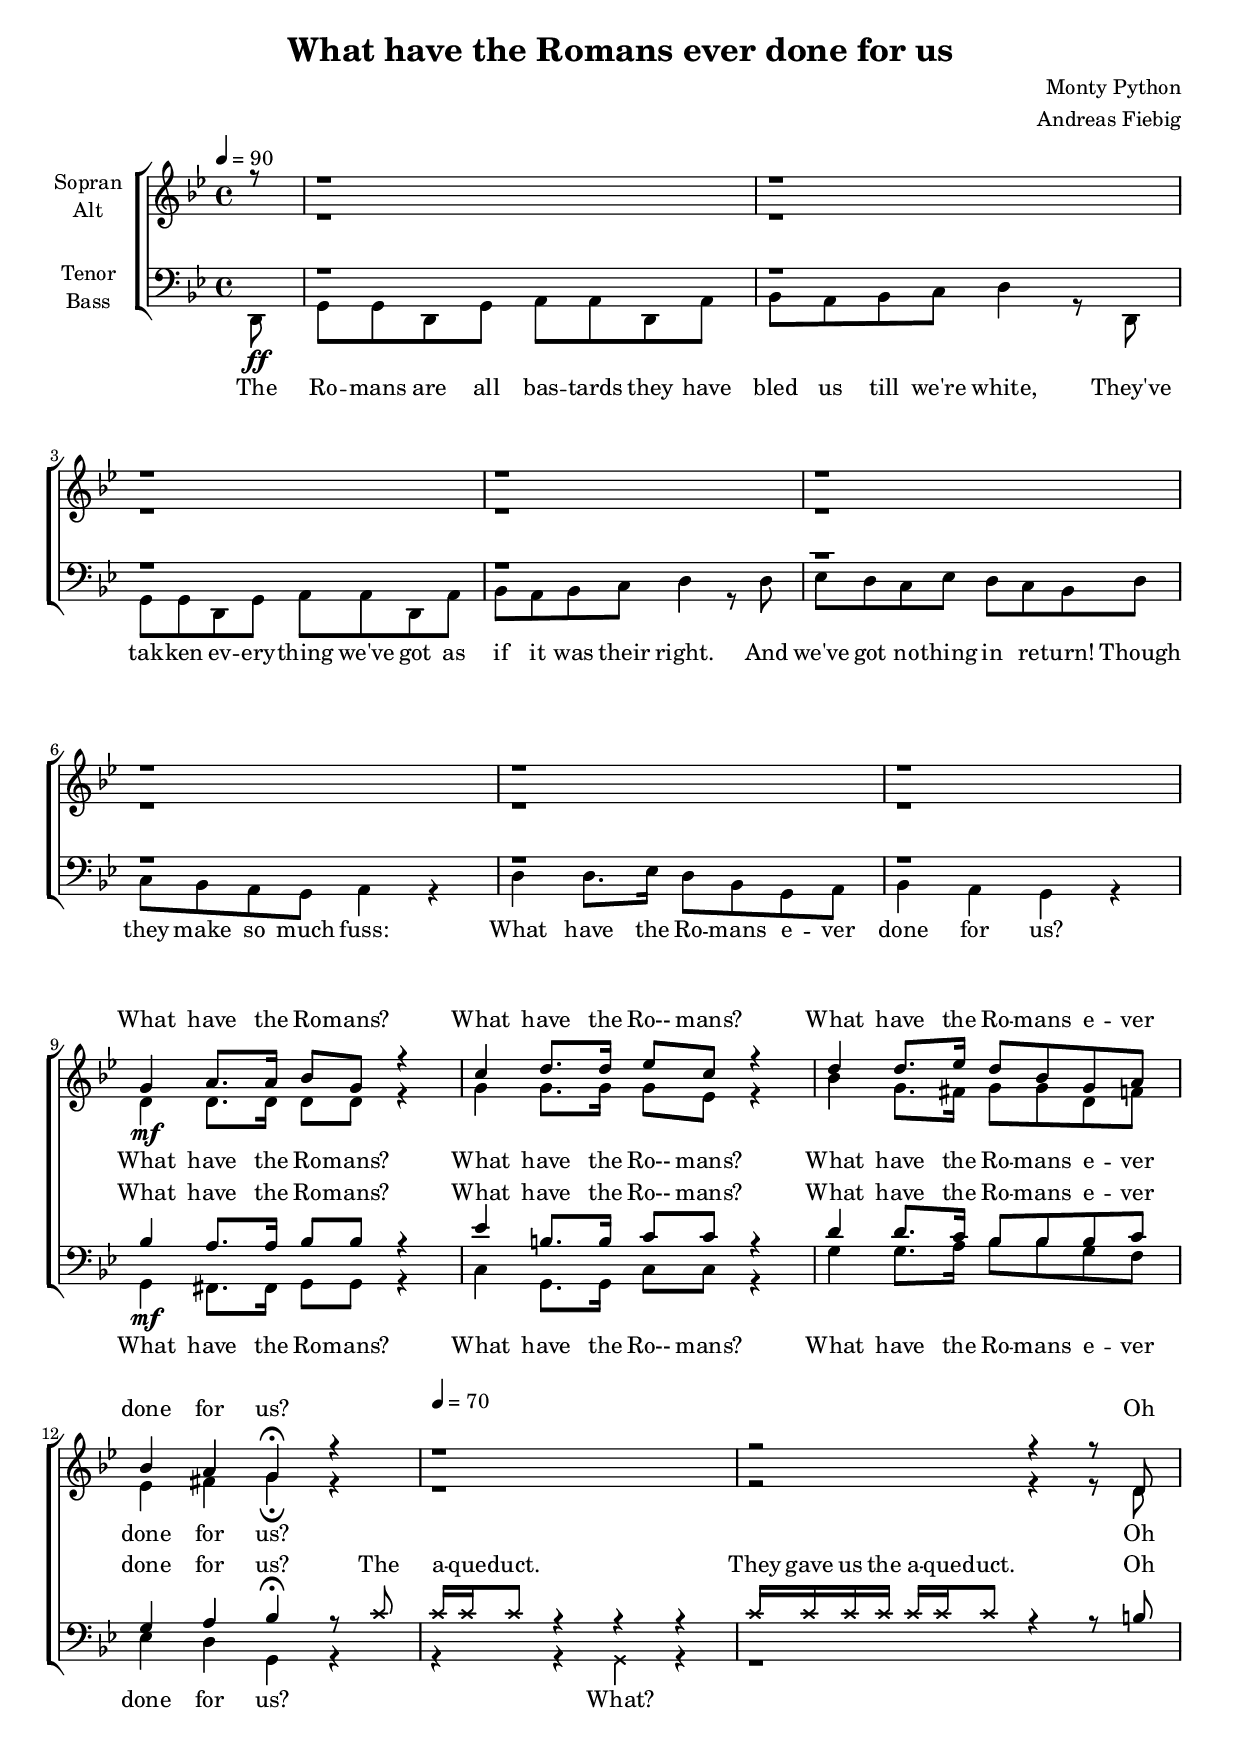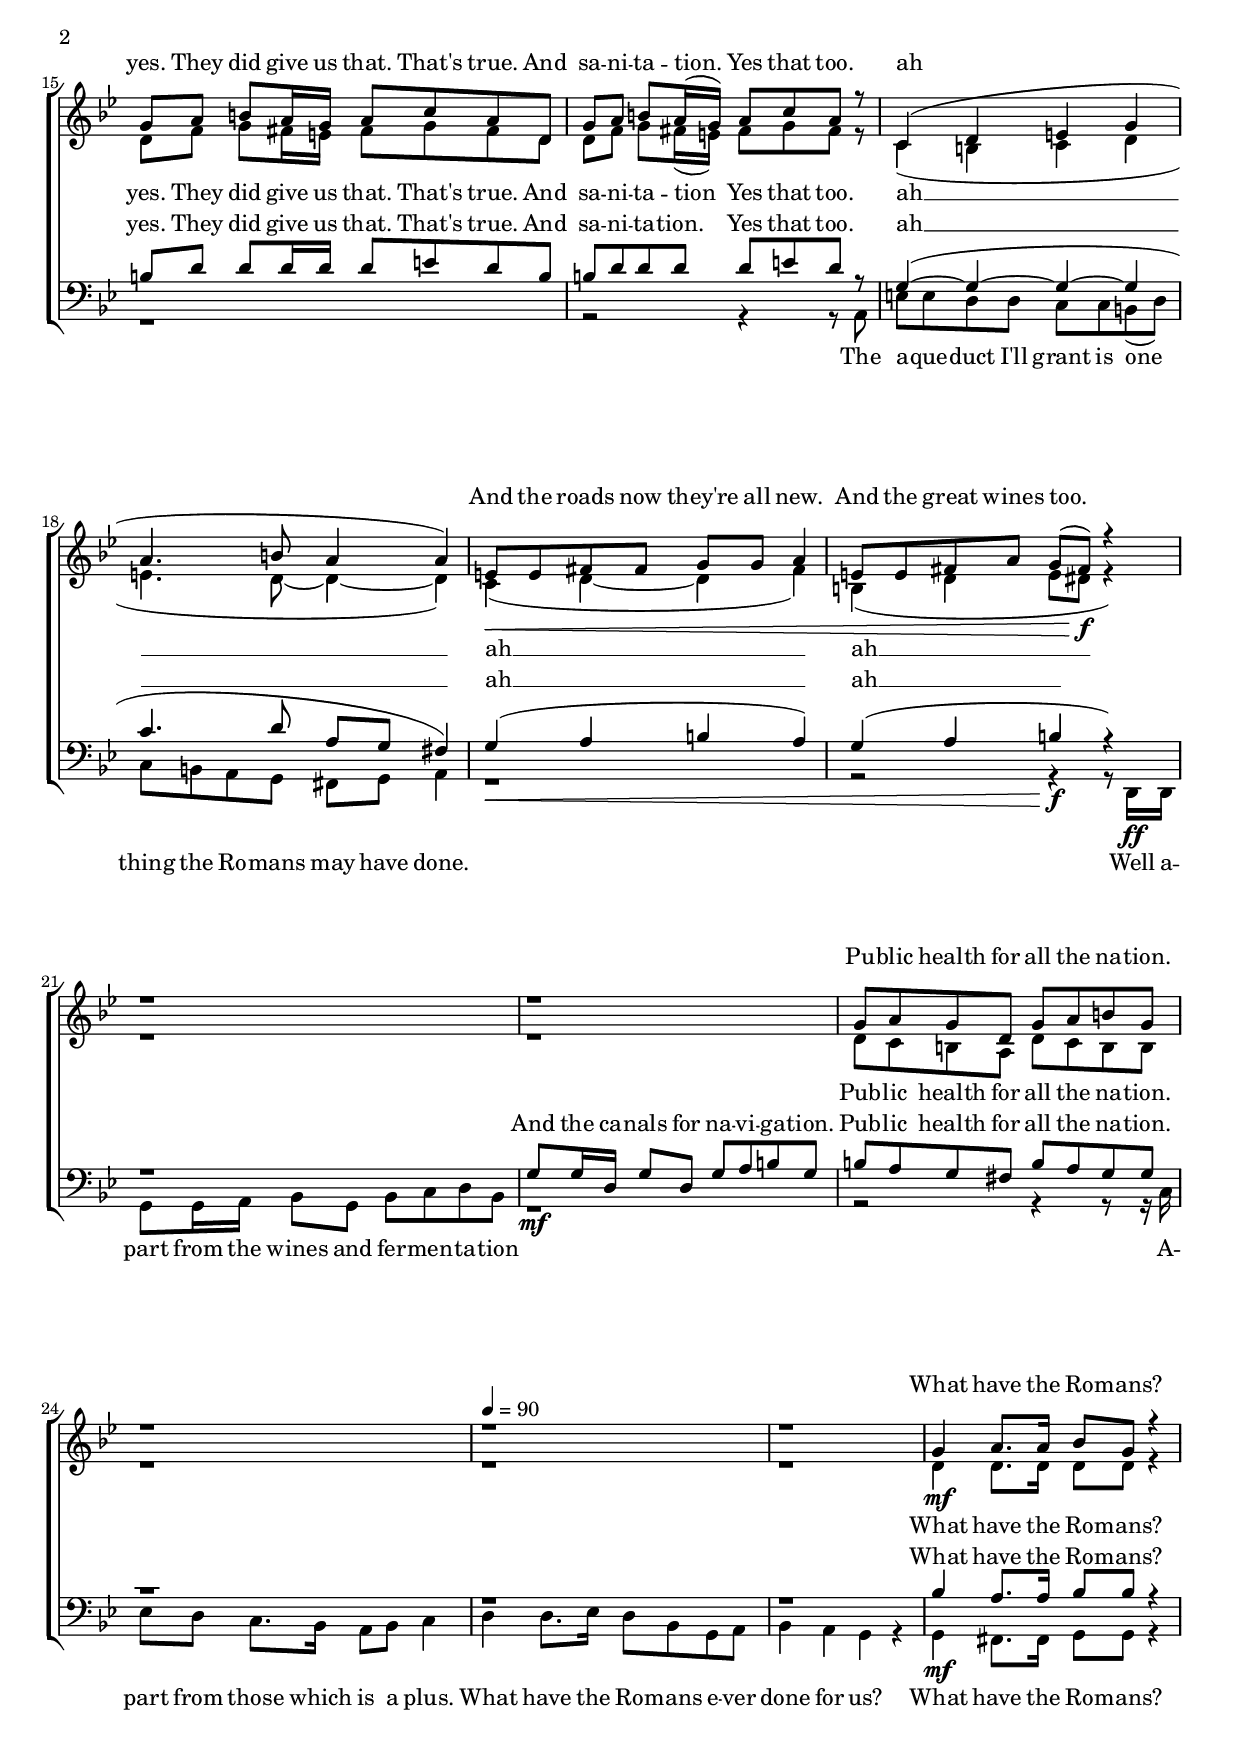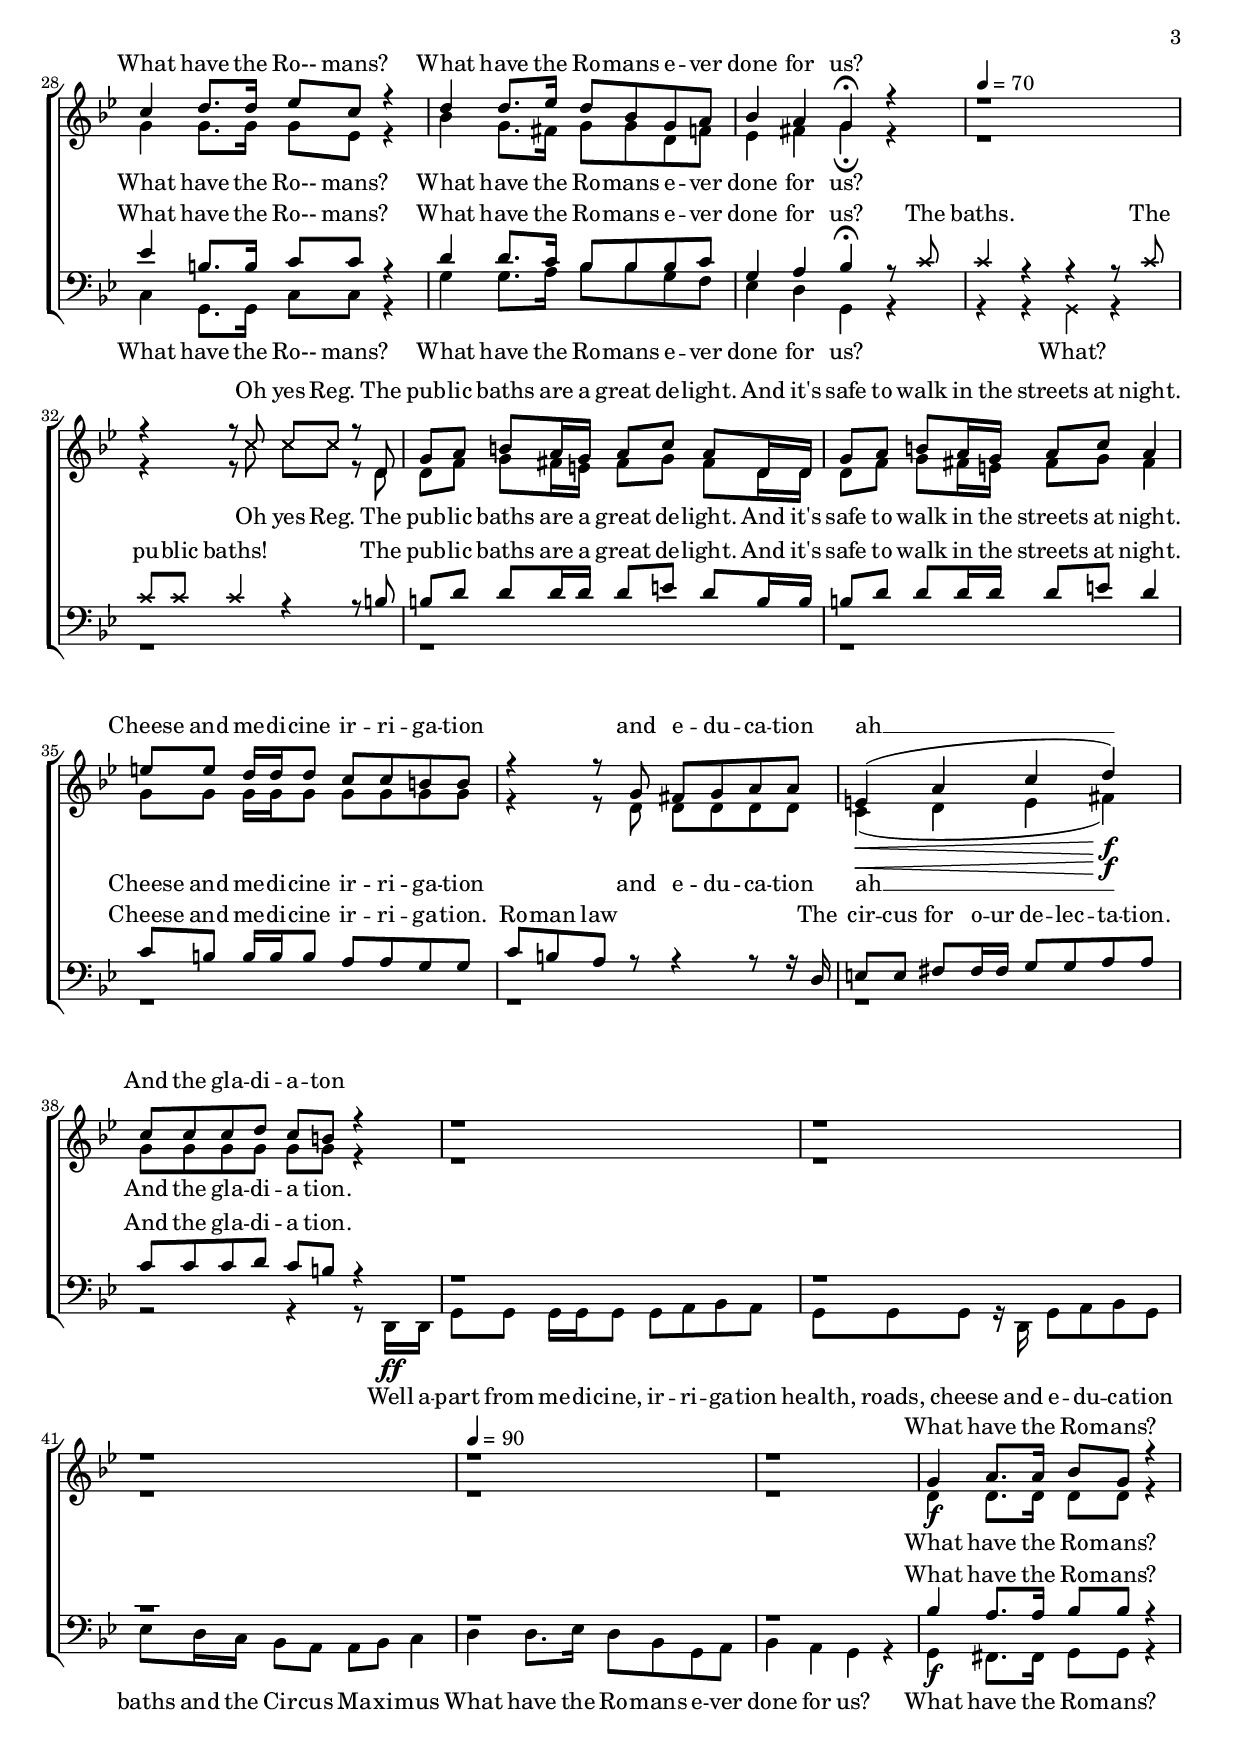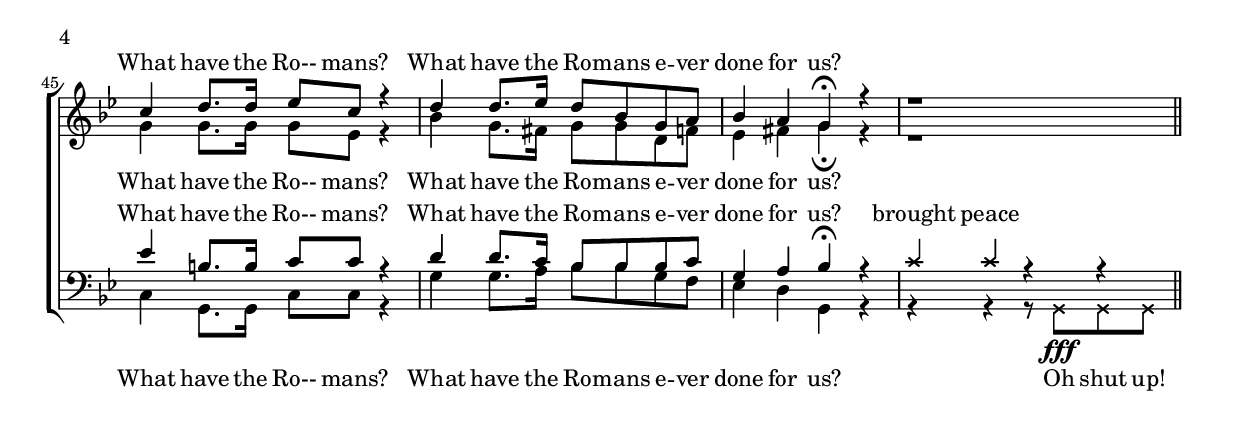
\version "2.12.3"

\header {
  title = "What have the Romans ever done for us"
  arranger = "Andreas Fiebig"
  composer = "Monty Python"
}

\paper {
  #(set-paper-size "a4")
  %system-system-spacing = #'((padding . 0) (space . 0.1))

}

#(set-global-staff-size 18)

global = {
  \key g \minor
  \time 4/4
}




verseOneI = \lyricmode {


}


soprano = \relative c'' {
\global
\tempo 4 = 90

\partial 8
r8 r1 r r r r r r r
g4 \mf a8. a16 bes8 g r4
c4 d8. d16 es8 c r4
d4 d8. es16 d8 bes g a
bes4 a g\fermata r4
\tempo 4 = 70

%Strophe
r1
r2 r4 r8 d8
g a b a16 g a8 c a d,8
g a b a16 (g) a8 c a r8
c,4 (d e g a4. b8 a4 a)
e8 e fis fis g g a4
e8 e fis a g (fis) r4
r1
r1
g8 a g d g a b g
r1
\tempo 4 = 90
r1
r1

%Refrain
g4 \mf a8. a16 bes8 g r4
c4 d8. d16 es8 c r4
d4 d8. es16 d8 bes g a
bes4 a g\fermata r4
\tempo 4 = 70
%Strophe
\override  NoteHead #'style = #' cross
r1
r4 r8 c8 c c r8
\revert  NoteHead # 'style
d,8
g a b a16 g a8 c a d,16 d
g8 a b a16 g a8 c a4
e'8 e d16 d d8 c c b b 
r4 r8 g fis g a a 
e4 \< (a c d \! \f)
c8 c c d c b r4
r1 r r 
\tempo 4 = 90
r r 
%Refrain
g4 \f a8. a16 bes8 g r4
c4 d8. d16 es8 c r4
d4 d8. es16 d8 bes g a
bes4 a g\fermata r4
r1

  
}

alto = \relative c' {
\global
\partial 8
s8 r1 r r r r r r r
d4 d8. d16 d8 d r4
g4 g8. g16 g8 es r4
bes'4 g8. fis16 g8 g d f
es4 fis4 g\fermata r4
r1

%Strophe
r2 r4 r8 d8
d f g fis16 e fis8 g fis d
d f g fis16 (e) fis8 g fis r8
c4 ( b c d e4. d8~d4~d)
c \< (d~d fis)
b,4 (d e8 dis \! \f r4) 
r1
r1
d8 c b a d c b b 
r1
r r

%Refrain
d4 d8. d16 d8 d r4
g4 g8. g16 g8 es r4
bes'4 g8. fis16 g8 g d f
es4 fis4 g\fermata r4
\override  NoteHead #'style = #' cross
r1
r4 r8 c8 c c r8
\revert  NoteHead # 'style 
d,8
%Strophe
d f g fis16 e fis8 g fis d16 d
d8 f g fis16 e fis8 g fis4

g8 g g16 g g8 g8 g g g 
r4 r8 d d d d d 
c4 \< (d e fis \! \f)
g8 g g g g g r4
r1 r r r r 
%Refrain
d4 d8. d16 d8 d r4
g4 g8. g16 g8 es r4
bes'4 g8. fis16 g8 g d f
es4 fis4 g\fermata r4
r1

}

tenor = \relative c' {
\global
\partial 8
s8 r1 r r r r r r r
%Refrain
bes4 a8. a16 bes8 bes r4
es4 b8. b16 c8 c r4
d4 d8. c16  bes8 bes bes c 
g4 a bes\fermata r8

%Strophe
\override  NoteHead #'style = #' cross
c8
c16 c c8 r4 r r 
c16 c c c c c c8 r4 r8
\revert  NoteHead # 'style 
b8
b d d d16 d d8 e d b8
b d d d d8 e d r8

g,4( ~g4~g4~g4 c4. d8 a g fis4)
g4 \< (a b a) g( a b \! \f r4)
r1
g8 \mf g16 d g8 d g a b g
b a g fis b a g g 
r1
r1
r1
%Refrain
bes4 a8. a16 bes8 bes r4
es4 b8. b16 c8 c r4
d4 d8. c16  bes8 bes bes c 
g4 a bes\fermata r8
\override  NoteHead #'style = #' cross
c8
c4 r4 r4 r8 c8
c8 c c4 r4 r8
\revert  NoteHead # 'style 
%Strophe
b8
b d d d16 d d8 e d b16 b 
b8 d d d16 d d8 e d4

c8 b b16 b b8 a a g g 
c b a r8 r4 r8 r16 d,
e8 e fis fis16 fis g8 g a a 
c8 c c d c b r4
r1 r r r r
%Refrain

bes4 a8. a16 bes8 bes r4
es4 b8. b16 c8 c r4
d4 d8. c16  bes8 bes bes c 
g4 a bes\fermata r
\override  NoteHead #'style = #' cross
c4 c4 r4 r4 
\revert  NoteHead # 'style 

}

bass = \relative c {
\global
\tempo 4 = 90
\partial 8
d,8 \ff g g d g a a d, a' 
bes a bes c d4 r8 d,8
g g d g a a d, a' 
bes a bes c d4 r8 d8
es d c es d c bes d
c bes a g a4 r4
d4 d8. es16 d8 bes g a
bes4 a g r

%Refrain

g4\mf fis8. fis16 g8 g r4
c4 g8. g16 c8 c r4
g'4 g8. a16 bes8 bes g f
es4 d g, r4
%Strophe
\override  NoteHead #'style = #' cross
r4 r g4 r4
\revert  NoteHead # 'style 
r1
r1
r2 r4 r8 a8
e' e d d c c b (d) 
c b a g fis g a4
r1
r2 r4 r8 d,16 \ff d
g8 g16 a bes8 g bes c d bes
r1
r2 r4 r8 r16 c
es8 d c8. bes16 a8 bes c4
d4 d8. es16 d8 bes g a
bes4 a g r

%Refrain
g4\mf fis8. fis16 g8 g r4
c4 g8. g16 c8 c r4
g'4 g8. a16 bes8 bes g f
es4 d g, r4
\override  NoteHead #'style = #' cross
r4 r g4 r4
\revert  NoteHead # 'style 
r1
r1
r1
r1
r1
r1
r2 r4 r8 d16 \ff d
g8 g g16 g g8 g a bes a
g g g r16 d g8 a bes g
es' d16 c bes8 a a bes c4
d4 d8. es16 d8 bes g a
bes4 a g r

%\Refrain
g4 \f fis8. fis16 g8 g r4
c4 g8. g16 c8 c r4
g'4 g8. a16 bes8 bes g f
es4 d g, r4
\override  NoteHead #'style = #' cross
r4 r4 r8 g \fff g g 
\revert  NoteHead # 'style 
\bar "||"



 
}

sopranoVerse = \lyricmode {
What have the Ro -- mans?
What have the Ro-- mans?
What have the Ro -- mans e -- ver done for us?
%Strophe
Oh yes. They did give us that. That's true.
And sa -- ni -- ta -- tion.
Yes that too.
ah__ 
And the roads now they're all new.
And the great wines too.

Pu -- blic health for all the na -- tion.

%Refrain
What have the Ro -- mans?
What have the Ro-- mans?
What have the Ro -- mans e -- ver done for us?
Oh yes Reg.
The pub -- lic baths are a great de -- light.
And it's safe to walk in the streets at night.
Cheese and me -- di -- cine
ir -- ri -- ga -- tion
and e  -- du -- ca -- tion
ah __

And the gla -- di -- a -- ton

%Refrain
What have the Ro -- mans?
What have the Ro-- mans?
What have the Ro -- mans e -- ver done for us?
}




altoVerse = \lyricmode {
What have the Ro -- mans?
What have the Ro-- mans?
What have the Ro -- mans e -- ver done for us?

%Strophe
Oh yes. They did give us that. That's true.
And sa -- ni -- ta -- tion
Yes that too.
ah __ ah __ ah __

Pub -- lic health for all the na -- tion.

%Refrain
What have the Ro -- mans?
What have the Ro-- mans?
What have the Ro -- mans e -- ver done for us?
Oh yes Reg.


%Strophe
The pub -- lic baths are a great de -- light.
And it's safe to walk in the streets at night.
Cheese and me -- di -- cine
ir -- ri -- ga -- tion
and e -- du -- ca -- tion
ah __

And the gla -- di -- a tion.
What have the Ro -- mans?
What have the Ro-- mans?
What have the Ro -- mans e -- ver done for us?

}





tenorVerse = \lyricmode {
What have the Ro -- mans?
What have the Ro-- mans?
What have the Ro -- mans e -- ver done for us?

%Strophe
The a -- que -- duct.
They gave us the a -- que -- duct.
Oh yes. They did give us that. That's true.
And sa -- ni -- ta -- tion.
Yes that too.
ah __ ah __ ah __


And the ca -- nals for na -- vi -- ga -- tion.
Pub -- lic health for all the na -- tion.

%Refrain
What have the Ro -- mans?
What have the Ro-- mans?
What have the Ro -- mans e -- ver done for us?

%Strophe
The baths.
The pu -- blic baths!
The pub -- lic baths are a great de -- light.
And it's safe to walk in the streets at night.
Cheese and me -- di -- cine
ir -- ri -- ga -- tion.
Ro -- man law
The cir -- cus for o -- ur de -- lec -- ta -- tion.
And the gla -- di -- a tion.
%Refrain
What have the Ro -- mans?
What have the Ro-- mans?
What have the Ro -- mans e -- ver done for us?

brought peace

}





bassVerse = \lyricmode {
The Ro -- mans are all bas -- tards
they have bled us till we're white,
They've tak -- ken ev -- ery -- thing we've got
as if it was their right.
And we've got no -- thing in re -- turn!
Though they make so much fuss:
What have the Ro -- mans e -- ver done for us?
What have the Ro -- mans?
What have the Ro-- mans?
What have the Ro -- mans e -- ver done for us?
What?
%Strophe

The a -- que -- duct I'll grant is one thing the Ro -- mans may have done.
Well a -- part from the wines and fer -- men -- ta -- tion
A -- part from those which is a plus.
What have the Ro -- mans e -- ver done for us?
What have the Ro -- mans?
What have the Ro-- mans?
What have the Ro -- mans e -- ver done for us?
What?
Well a -- part from me -- di -- cine, ir -- ri -- ga -- tion
health, roads, cheese and e -- du -- ca -- tion
baths and the Cir -- cus Ma -- xi -- mus
What have the Ro -- mans e -- ver done for us?

What have the Ro -- mans?
What have the Ro-- mans?
What have the Ro -- mans e -- ver done for us?
Oh shut up!



}





\score {
  \new ChoirStaff <<
    \new Staff = "sa" \with {
      midiInstrument = "choir aahs"
      instrumentName = \markup \center-column { "Sopran" "Alt" }
    } <<
      \new Voice = "soprano" { \voiceOne \soprano }
      \new Voice = "alto" { \voiceTwo \alto }
    >>
    \new Lyrics \with {
      alignAboveContext = "sa"
    } \lyricsto "soprano" \sopranoVerse
    \new Lyrics \lyricsto "alto" \altoVerse
    
    \new Staff = "tb" \with {
      midiInstrument = "choir aahs"
      instrumentName = \markup \center-column { "Tenor" "Bass" }
    } <<
      \clef bass
      \new Voice = "tenor" { \voiceOne \tenor }
      \new Voice = "bass" { \voiceTwo \bass }
    >>
    \new Lyrics \with {
      alignAboveContext = "tb"
    } \lyricsto "tenor" \tenorVerse
    \new Lyrics \lyricsto "bass" \bassVerse

  >>

  \layout {
    \context {
      %\Staff
      %\override VerticalAxisGroup #'minimum-Y-extent = #'(-1 . 1)
    }
  }
  \midi {
    \context {
      \Score
      tempoWholesPerMinute = #(ly:make-moment 90 4)
    }
  }
}
